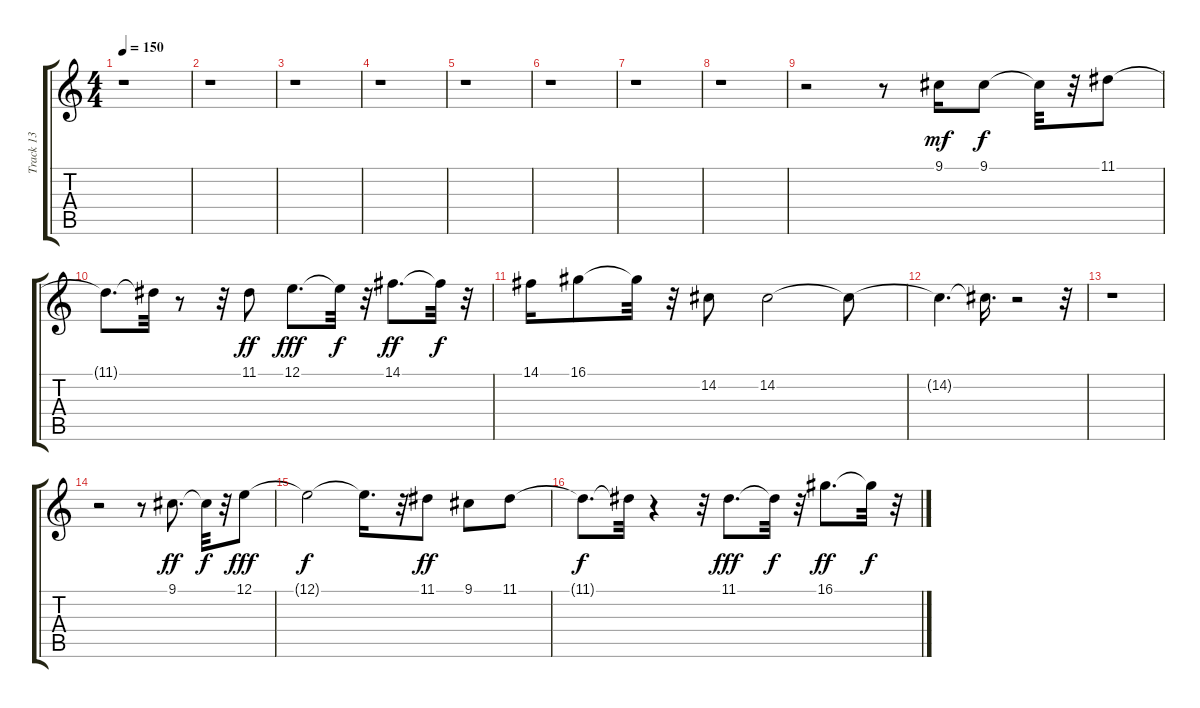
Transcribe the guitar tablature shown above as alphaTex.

\track ("Track 13" "Track 13") {instrument panflute}
\staff {score tabs}
\tuning (E4 B3 G3 D3 A2 E2) {hide}
\ts (4 4)
\tempo 150
\clef g2
\ks c
r.1{dy mf} |
r.1 |
r.1 |
r.1 |
r.1 |
r.1 |
r.1 |
r.1 |
r.2 r.8 9.1.16 9.1.8{dy f} 9.1{t}.32 r.32 11.1.8 |
11.1{t}.8{d} 11.1{t}.32 r.8 r.32 11.1.8{dy ff} 12.1.8{d dy fff} 12.1{t}.32{dy f} r.32 14.1.8{d dy ff} 14.1{t}.32{dy f} r.32 |
14.1.16 16.1.8 16.1{t}.32 r.32 14.2.8 14.2.2 14.2{t}.8 |
14.2{t}.4{d} 14.2{t}.16{d} r.2 r.32 |
r.1 |
r.2 r.8 9.1.8{d dy ff} 9.1{t}.32{dy f} r.32 12.1.8{dy fff} |
12.1{t}.2{dy f} 12.1{t}.16{d} r.32 11.1.8{dy ff} 9.1.8 11.1.8 |
11.1{t}.8{d dy f} 11.1{t}.32 r.4 r.32 11.1.8{d dy fff} 11.1{t}.32{dy f} r.32 16.1.8{d dy ff} 16.1{t}.32{dy f} r.32
